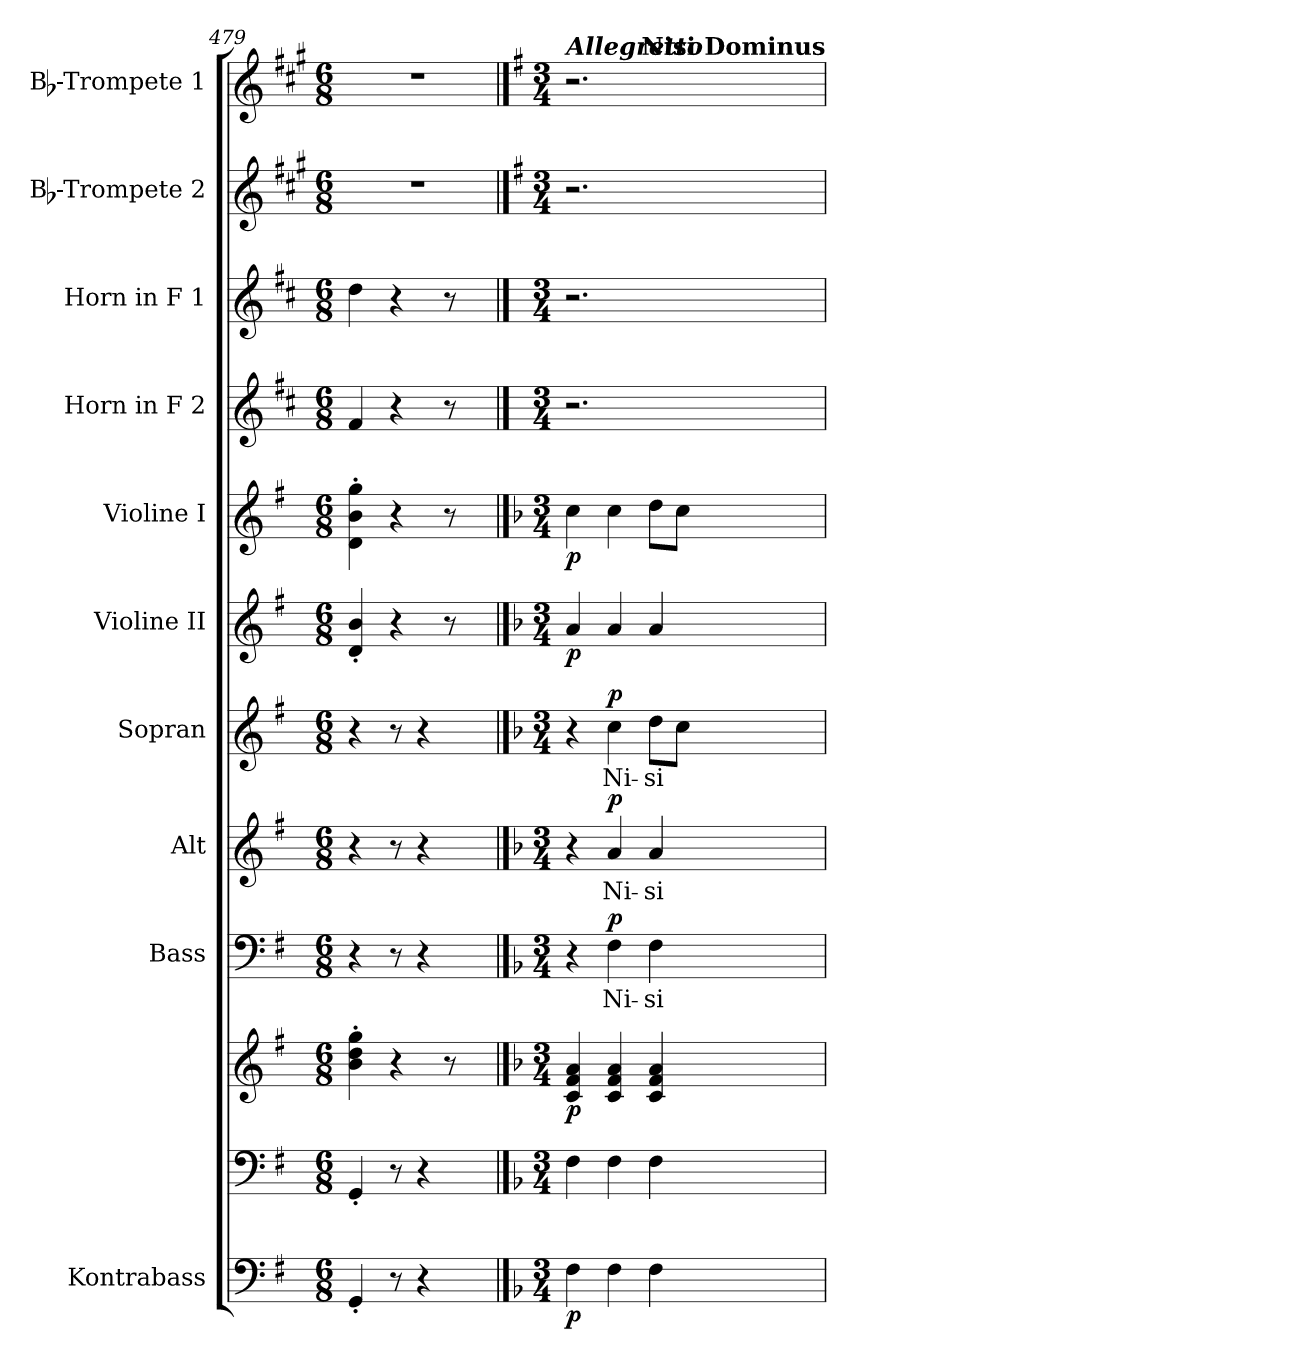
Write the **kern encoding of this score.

**kern	**dynam	**kern	**kern	**dynam	**kern	**text	**dynam	**kern	**text	**dynam	**kern	**text	**dynam	**kern	**dynam	**kern	**dynam	**kern	**kern	**kern	**kern
*part11	*part11	*part10	*part10	*part10	*part9	*part9	*part9	*part8	*part8	*part8	*part7	*part7	*part7	*part6	*part6	*part5	*part5	*part4	*part3	*part2	*part1
*staff12	*staff12	*staff11	*staff10	*staff10/11	*staff9	*staff9	*staff9	*staff8	*staff8	*staff8	*staff7	*staff7	*staff7	*staff6	*staff6	*staff5	*staff5	*staff4	*staff3	*staff2	*staff1
*I"Kontrabass	*	*	*	*	*I"Bass	*	*	*I"Alt	*	*	*I"Sopran	*	*	*I"Violine II	*	*I"Violine I	*	*I"Horn in F 2	*I"Horn in F 1	*I"Bb-Trompete 2	*I"Bb-Trompete 1
*I'Kb.	*	*	*	*	*I'B.	*	*	*I'A.	*	*	*I'S.	*	*	*I'Vl. II	*	*I'Vl. I	*	*	*	*I'Bb Trp. 2	*I'Bb Trp. 1
*clefF4	*	*clefF4	*clefG2	*	*clefF4	*	*	*clefG2	*	*	*clefG2	*	*	*clefG2	*	*clefG2	*	*clefG2	*clefG2	*clefG2	*clefG2
*ITrd7c12	*	*	*	*	*	*	*	*	*	*	*	*	*	*	*	*	*	*ITrd4c7	*ITrd4c7	*ITrd1c2	*ITrd1c2
*k[f#]	*	*k[f#]	*k[f#]	*	*k[f#]	*	*	*k[f#]	*	*	*k[f#]	*	*	*k[f#]	*	*k[f#]	*	*k[f#]	*k[f#]	*k[f#]	*k[f#]
*G:	*	*G:	*G:	*	*G:	*	*	*G:	*	*	*G:	*	*	*G:	*	*G:	*	*G:	*G:	*G:	*G:
*M6/8	*	*M6/8	*M6/8	*	*M6/8	*	*	*M6/8	*	*	*M6/8	*	*	*M6/8	*	*M6/8	*	*M6/8	*M6/8	*M6/8	*M6/8
=479	=479	=479	=479	=479	=479	=479	=479	=479	=479	=479	=479	=479	=479	=479	=479	=479	=479	=479	=479	=479	=479
4GGG'</	.	4GG'</	4b\'> 4dd\'> 4gg\'>	.	4r	.	.	4r	.	.	4r	.	.	4d/'< 4b/'<	.	4d\'> 4b\'> 4gg\'>	.	4B/	4g\	2.r	2.r
8r	.	8r	4r	.	8r	.	.	8r	.	.	8r	.	.	4r	.	4r	.	4r	4r	.	.
4r	.	4r	.	.	4r	.	.	4r	.	.	4r	.	.	.	.	.	.	.	.	.	.
.	.	.	8r	.	.	.	.	.	.	.	.	.	.	8r	.	8r	.	8r	8r	.	.
8ryy	.	8ryy	8ryy	.	8ryy	.	.	8ryy	.	.	8ryy	.	.	8ryy	.	8ryy	.	8ryy	8ryy	.	.
!!LO:PB:g=z
==480	==480	==480	==480	==480	==480	==480	==480	==480	==480	==480	==480	==480	==480	==480	==480	==480	==480	==480	==480	==480	==480
*k[b-]	*	*k[b-]	*k[b-]	*	*k[b-]	*	*	*k[b-]	*	*	*k[b-]	*	*	*k[b-]	*	*k[b-]	*	*k[b-]	*k[b-]	*k[b-]	*k[b-]
*F:	*	*F:	*F:	*	*F:	*	*	*F:	*	*	*F:	*	*	*F:	*	*F:	*	*F:	*F:	*F:	*F:
*M3/4	*	*M3/4	*M3/4	*	*M3/4	*	*	*M3/4	*	*	*M3/4	*	*	*M3/4	*	*M3/4	*	*M3/4	*M3/4	*M3/4	*M3/4
!	!	!	!	!	!	!	!	!	!	!	!	!	!	!	!	!	!	!	!	!	!LO:TX:a:Bi:t=Allegretto
!	!LO:DY:b	!	!	!LO:DY:b	!	!	!	!	!	!	!	!	!	!	!LO:DY:b	!	!LO:DY:b	!	!	!	!
4FF\	p	4F\	4c/ 4f/ 4a/	p	4r	.	.	4r	.	.	4r	.	.	4a/	p	4cc\	p	2.r	2.r	2.r	2.r
!	!	!	!	!	!	!LO:LY:b	!LO:DY:a	!	!LO:LY:b	!LO:DY:a	!	!LO:LY:b	!LO:DY:a	!	!	!	!	!	!	!	!
4FF\	.	4F\	4c/ 4f/ 4a/	.	4F\	Ni-	p	4a/	Ni-	p	4cc\	Ni-	p	4a/	.	4cc\	.	.	.	.	.
!	!	!	!	!	!	!LO:LY:b	!	!	!LO:LY:b	!	!	!LO:LY:b	!	!	!	!	!	!	!	!	!
4FF\	.	4F\	4c/ 4f/ 4a/	.	4F\	-si	.	4a/	-si	.	8dd\L	-si	.	4a/	.	8dd\L	.	.	.	.	.
.	.	.	.	.	.	.	.	.	.	.	8cc\J	.	.	.	.	8cc\J	.	.	.	.	.
1.ryy	.	1.ryy	1.ryy	.	1.ryy	.	.	1.ryy	.	.	1.ryy	.	.	1.ryy	.	1.ryy	.	1.ryy	1.ryy	1.ryy	1.ryy
!	!	!	!	!	!	!	!	!	!	!	!	!	!	!	!	!	!	!	!	!	!LO:TX:a:B:t=Nisi Dominus
=	=	=	=	=	=	=	=	=	=	=	=	=	=	=	=	=	=	=	=	=	=
*-	*-	*-	*-	*-	*-	*-	*-	*-	*-	*-	*-	*-	*-	*-	*-	*-	*-	*-	*-	*-	*-
